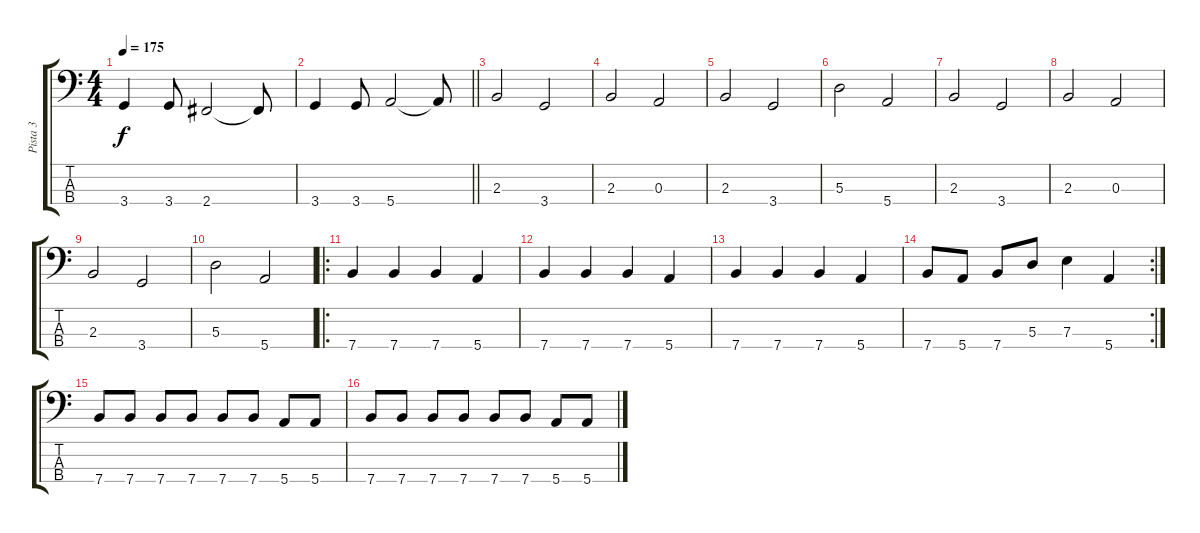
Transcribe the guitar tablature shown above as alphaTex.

\track ("Pista 3" "Pista 3") {instrument electricbassfinger}
\staff {score tabs}
\tuning (G2 D2 A1 E1) {hide}
\ts (4 4)
\tempo 175
\clef f4
\ks c
3.4.4{dy f} 3.4.8 2.4.2 2.4{t}.8 |
\barLineRight lightlight
3.4.4 3.4.8 5.4.2 5.4{t}.8 |
2.3.2 3.4.2 |
2.3.2 0.3.2 |
2.3.2 3.4.2 |
5.3.2 5.4.2 |
2.3.2 3.4.2 |
2.3.2 0.3.2 |
2.3.2 3.4.2 |
5.3.2 5.4.2 |
\ro
7.4.4 7.4.4 7.4.4 5.4.4 |
7.4.4 7.4.4 7.4.4 5.4.4 |
7.4.4 7.4.4 7.4.4 5.4.4 |
\rc 2
7.4.8 5.4.8 7.4.8 5.3.8 7.3.4 5.4.4 |
7.4.8 7.4.8 7.4.8 7.4.8 7.4.8 7.4.8 5.4.8 5.4.8 |
7.4.8 7.4.8 7.4.8 7.4.8 7.4.8 7.4.8 5.4.8 5.4.8
